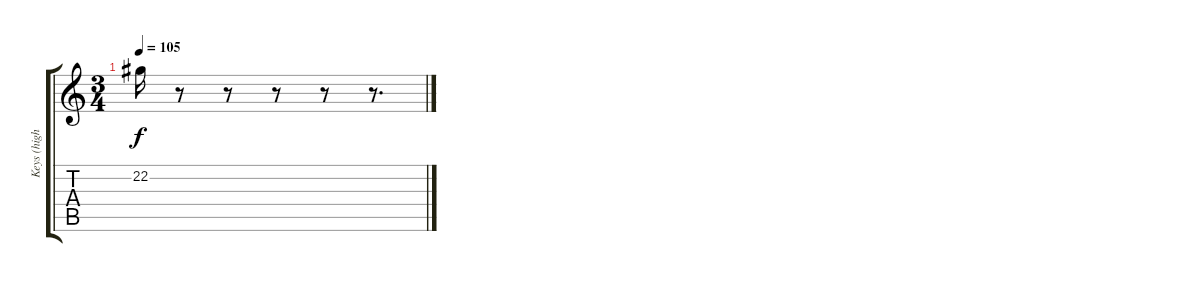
\track ("Keys (high)" "Keys (high") {instrument stringensemble1}
\staff {score tabs}
\tuning (Eb4 Bb3 Gb3 Db3 Ab2 Eb2) {hide}
\ts (3 4)
\tempo 105
\clef g2
\ks c
22.2.16{dy f} r.8 r.8 r.8 r.8 r.8{d}
